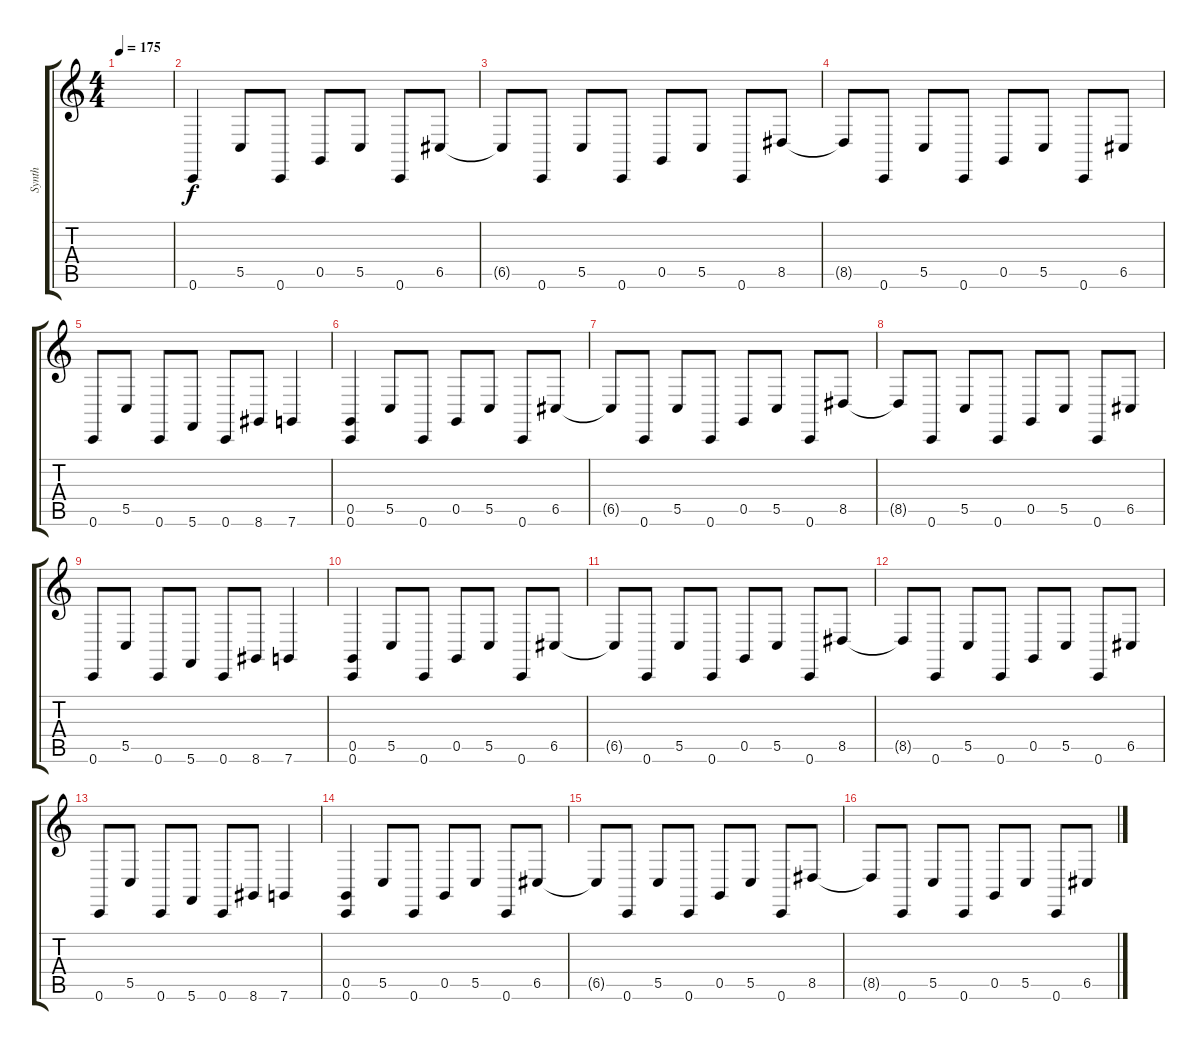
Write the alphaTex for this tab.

\track ("Synth" "Synth") {instrument lead2sawtooth}
\staff {score tabs}
\tuning (D4 A3 F3 C3 G2 C2) {hide}
\ts (4 4)
\tempo 175
\clef g2
\ks c
|
0.6.4 5.5.8 0.6.8 0.5.8 5.5.8 0.6.8 6.5.8 |
6.5{t}.8 0.6.8 5.5.8 0.6.8 0.5.8 5.5.8 0.6.8 8.5.8 |
8.5{t}.8 0.6.8 5.5.8 0.6.8 0.5.8 5.5.8 0.6.8 6.5.8 |
0.6.8 5.5.8 0.6.8 5.6.8 0.6.8 8.6.8 7.6.4 |
(0.5 0.6).4 5.5.8 0.6.8 0.5.8 5.5.8 0.6.8 6.5.8 |
6.5{t}.8 0.6.8 5.5.8 0.6.8 0.5.8 5.5.8 0.6.8 8.5.8 |
8.5{t}.8 0.6.8 5.5.8 0.6.8 0.5.8 5.5.8 0.6.8 6.5.8 |
0.6.8 5.5.8 0.6.8 5.6.8 0.6.8 8.6.8 7.6.4 |
(0.5 0.6).4 5.5.8 0.6.8 0.5.8 5.5.8 0.6.8 6.5.8 |
6.5{t}.8 0.6.8 5.5.8 0.6.8 0.5.8 5.5.8 0.6.8 8.5.8 |
8.5{t}.8 0.6.8 5.5.8 0.6.8 0.5.8 5.5.8 0.6.8 6.5.8 |
0.6.8 5.5.8 0.6.8 5.6.8 0.6.8 8.6.8 7.6.4 |
(0.5 0.6).4 5.5.8 0.6.8 0.5.8 5.5.8 0.6.8 6.5.8 |
6.5{t}.8 0.6.8 5.5.8 0.6.8 0.5.8 5.5.8 0.6.8 8.5.8 |
8.5{t}.8 0.6.8 5.5.8 0.6.8 0.5.8 5.5.8 0.6.8 6.5.8
